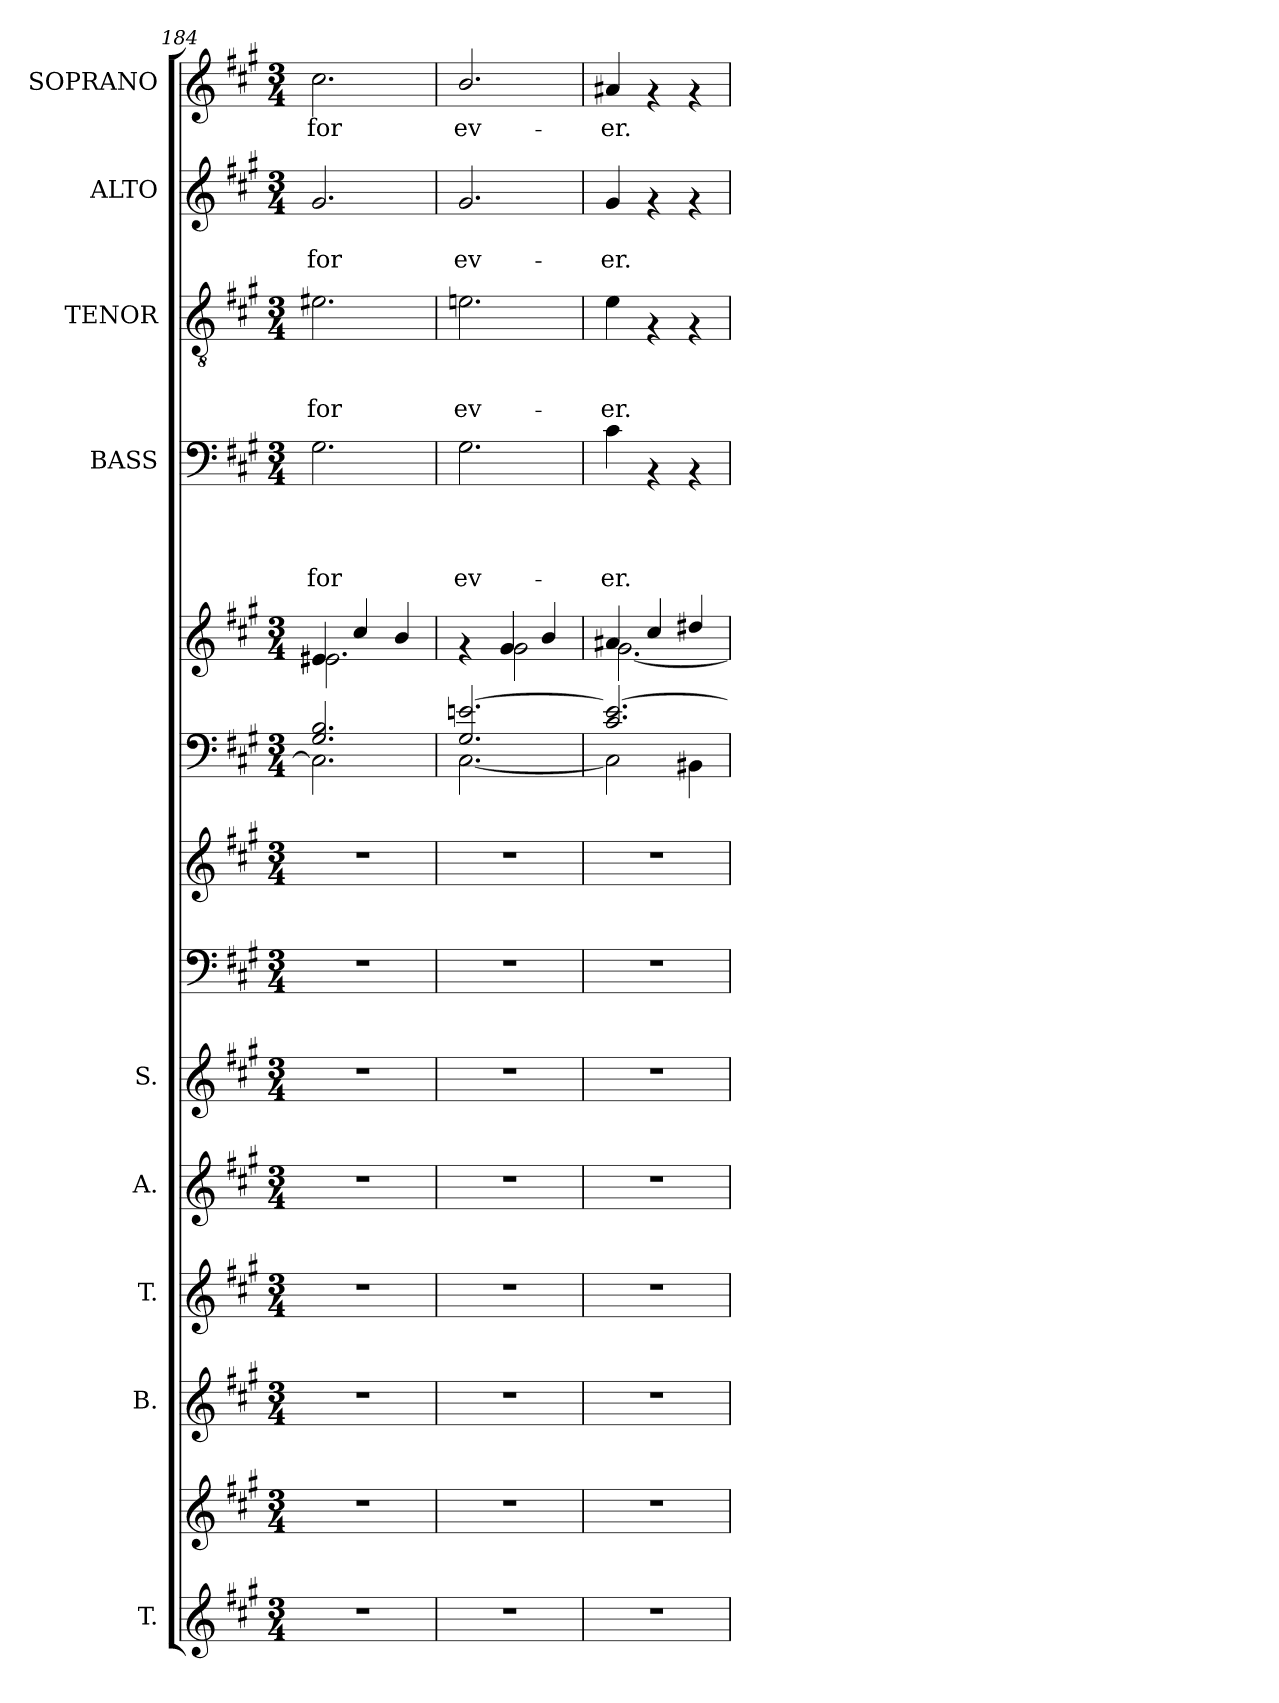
**kern	**kern	**kern	**kern	**kern	**kern	**kern	**kern	**kern	**kern	**kern	**text	**text	**text	**text	**kern	**text	**text	**text	**kern	**text	**text	**kern	**text
*part13	*part13	*part12	*part11	*part10	*part9	*part8	*part7	*part6	*part5	*part4	*part4	*part4	*part4	*part4	*part3	*part3	*part3	*part3	*part2	*part2	*part2	*part1	*part1
*staff14	*staff13	*staff12	*staff11	*staff10	*staff9	*staff8	*staff7	*staff6	*staff5	*staff4	*staff4	*staff4	*staff4	*staff4	*staff3	*staff3	*staff3	*staff3	*staff2	*staff2	*staff2	*staff1	*staff1
*I"T.	*	*I"B.	*I"T.	*I"A.	*I"S.	*	*	*	*	*I"BASS	*	*	*	*	*I"TENOR	*	*	*	*I"ALTO	*	*	*I"SOPRANO	*
*	*	*	*	*	*	*	*	*	*	*I'B.	*	*	*	*	*I'T.	*	*	*	*I'A.	*	*	*I'S.	*
*clefG2	*clefG2	*clefG2	*clefG2	*clefG2	*clefG2	*clefF4	*clefG2	*clefF4	*clefG2	*clefF4	*	*	*	*	*clefGv2	*	*	*	*clefG2	*	*	*clefG2	*
*k[f#c#g#]	*k[f#c#g#]	*k[f#c#g#]	*k[f#c#g#]	*k[f#c#g#]	*k[f#c#g#]	*k[f#c#g#]	*k[f#c#g#]	*k[f#c#g#]	*k[f#c#g#]	*k[f#c#g#]	*	*	*	*	*k[f#c#g#]	*	*	*	*k[f#c#g#]	*	*	*k[f#c#g#]	*
*A:	*A:	*A:	*A:	*A:	*A:	*A:	*A:	*A:	*A:	*A:	*	*	*	*	*A:	*	*	*	*A:	*	*	*A:	*
*M3/4	*M3/4	*M3/4	*M3/4	*M3/4	*M3/4	*M3/4	*M3/4	*M3/4	*M3/4	*M3/4	*	*	*	*	*M3/4	*	*	*	*M3/4	*	*	*M3/4	*
=184	=184	=184	=184	=184	=184	=184	=184	=184	=184	=184	=184	=184	=184	=184	=184	=184	=184	=184	=184	=184	=184	=184	=184
*	*	*	*	*	*	*	*	*^	*^	*	*	*	*	*	*	*	*	*	*	*	*	*	*
!	!	!	!	!	!	!	!	!	!	!	!	!	!	!	!	!LO:LY:b	!	!	!	!LO:LY:b	!	!	!LO:LY:b	!	!LO:LY:b
2.r	2.r	2.r	2.r	2.r	2.r	2.r	2.r	2.G#/ 2.B/	2.C#\]	4e#X/	2.e#\	2.G#\	.	.	.	for	2.e#X\	.	.	for	2.g#/	.	for	2.cc#\	for
.	.	.	.	.	.	.	.	.	.	4cc#/	.	.	.	.	.	.	.	.	.	.	.	.	.	.	.
.	.	.	.	.	.	.	.	.	.	4b/	.	.	.	.	.	.	.	.	.	.	.	.	.	.	.
=185	=185	=185	=185	=185	=185	=185	=185	=185	=185	=185	=185	=185	=185	=185	=185	=185	=185	=185	=185	=185	=185	=185	=185	=185	=185
!	!	!	!	!	!	!	!	!	!	!	!	!	!	!	!	!LO:LY:b	!	!	!	!LO:LY:b	!	!	!LO:LY:b	!	!LO:LY:b
2.r	2.r	2.r	2.r	2.r	2.r	2.r	2.r	2.G#/ [>2.en/	[<2.C#\	4rf	4ryy	2.G#\	.	.	.	ev-	2.en\	.	.	ev-	2.g#/	.	ev-	2.b/	ev-
.	.	.	.	.	.	.	.	.	.	4g#/	2g#\	.	.	.	.	.	.	.	.	.	.	.	.	.	.
.	.	.	.	.	.	.	.	.	.	4b/	.	.	.	.	.	.	.	.	.	.	.	.	.	.	.
=186	=186	=186	=186	=186	=186	=186	=186	=186	=186	=186	=186	=186	=186	=186	=186	=186	=186	=186	=186	=186	=186	=186	=186	=186	=186
!	!	!	!	!	!	!	!	!	!	!	!	!	!	!	!	!LO:LY:b	!	!	!	!LO:LY:b	!	!	!LO:LY:b	!	!LO:LY:b
2.r	2.r	2.r	2.r	2.r	2.r	2.r	2.r	2.c#/ 2.e/_	2C#\]	4a#X/	[<2.g#\	4c#\	.	.	.	-er.	4e\	.	.	-er.	4g#/	.	-er.	4a#X/	-er.
.	.	.	.	.	.	.	.	.	.	4cc#/	.	4rAA	.	.	.	.	4rF	.	.	.	4rf	.	.	4rf	.
.	.	.	.	.	.	.	.	.	4BB#X\	4dd#X/	.	4rAA	.	.	.	.	4rF	.	.	.	4rf	.	.	4rf	.
*	*	*	*	*	*	*	*	*v	*v	*	*	*	*	*	*	*	*	*	*	*	*	*	*	*	*
*	*	*	*	*	*	*	*	*	*v	*v	*	*	*	*	*	*	*	*	*	*	*	*	*	*
=	=	=	=	=	=	=	=	=	=	=	=	=	=	=	=	=	=	=	=	=	=	=	=
*-	*-	*-	*-	*-	*-	*-	*-	*-	*-	*-	*-	*-	*-	*-	*-	*-	*-	*-	*-	*-	*-	*-	*-
